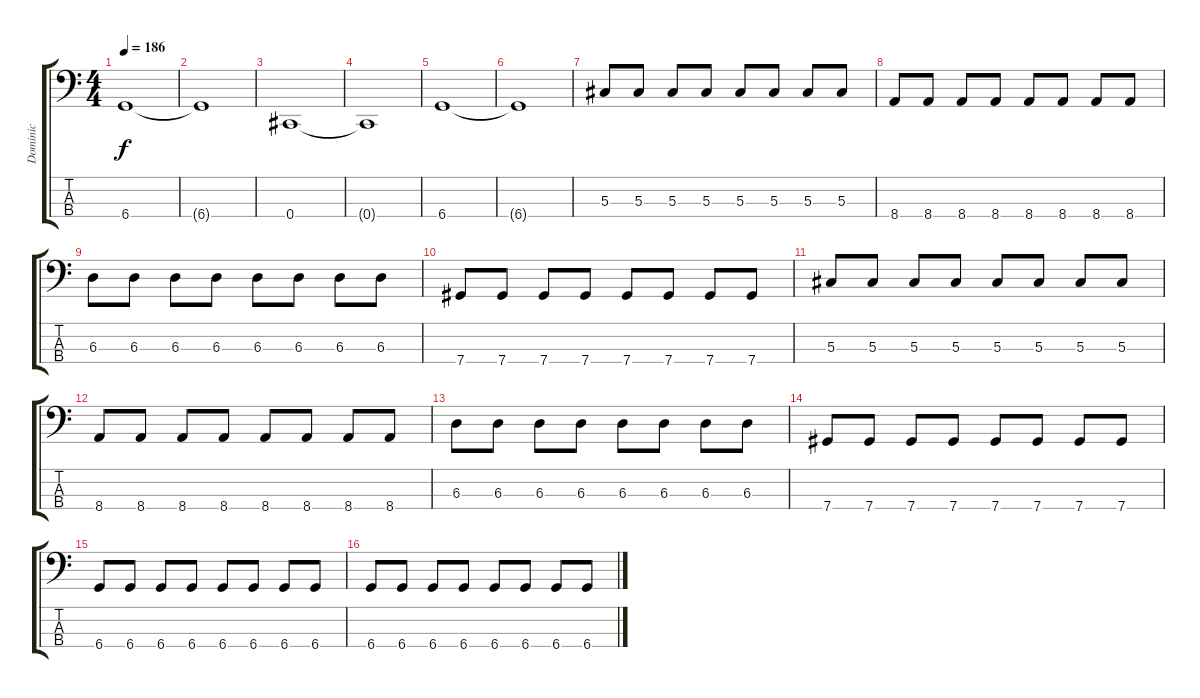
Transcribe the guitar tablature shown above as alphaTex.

\track ("Dominic" "Dominic") {instrument electricbassfinger}
\staff {score tabs}
\tuning (Gb2 Db2 Ab1 Db1) {hide}
\ts (4 4)
\tempo 186
\clef f4
\ks c
6.4.1{dy f} |
6.4{t}.1 |
0.4.1 |
0.4{t}.1 |
6.4.1 |
6.4{t}.1 |
5.3.8 5.3.8 5.3.8 5.3.8 5.3.8 5.3.8 5.3.8 5.3.8 |
8.4.8 8.4.8 8.4.8 8.4.8 8.4.8 8.4.8 8.4.8 8.4.8 |
6.3.8 6.3.8 6.3.8 6.3.8 6.3.8 6.3.8 6.3.8 6.3.8 |
7.4.8 7.4.8 7.4.8 7.4.8 7.4.8 7.4.8 7.4.8 7.4.8 |
5.3.8 5.3.8 5.3.8 5.3.8 5.3.8 5.3.8 5.3.8 5.3.8 |
8.4.8 8.4.8 8.4.8 8.4.8 8.4.8 8.4.8 8.4.8 8.4.8 |
6.3.8 6.3.8 6.3.8 6.3.8 6.3.8 6.3.8 6.3.8 6.3.8 |
7.4.8 7.4.8 7.4.8 7.4.8 7.4.8 7.4.8 7.4.8 7.4.8 |
6.4.8 6.4.8 6.4.8 6.4.8 6.4.8 6.4.8 6.4.8 6.4.8 |
6.4.8 6.4.8 6.4.8 6.4.8 6.4.8 6.4.8 6.4.8 6.4.8
